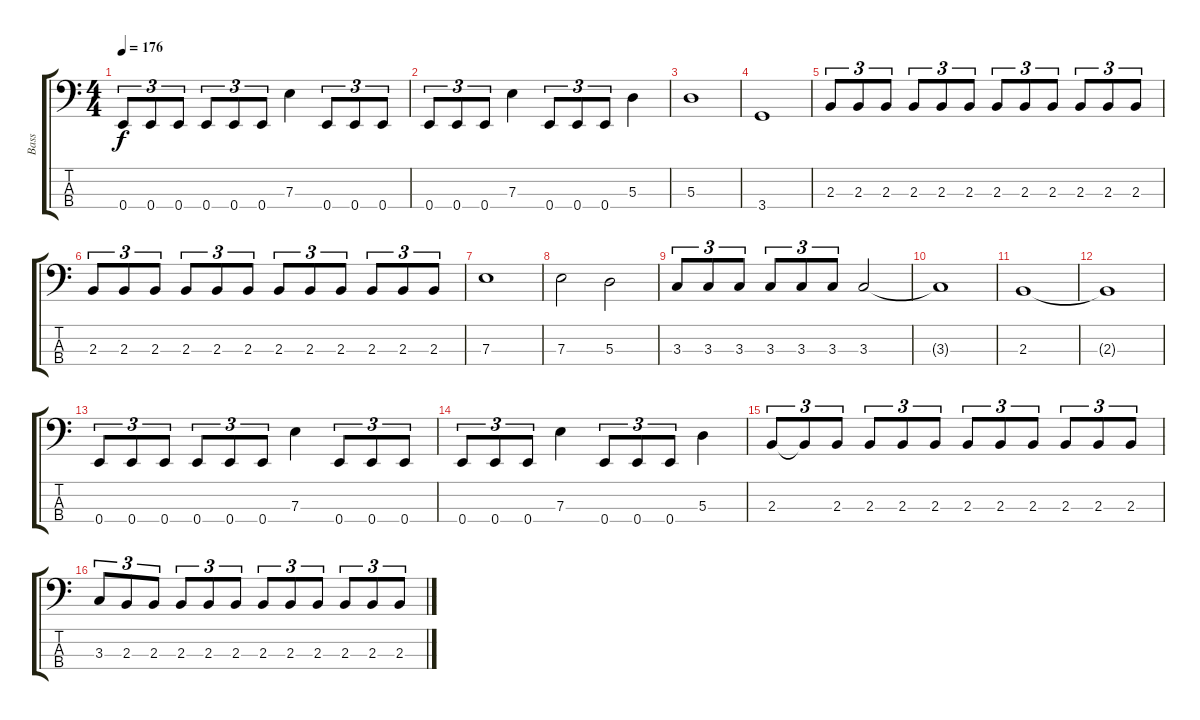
\track ("Bass" "Bass") {instrument electricbassfinger}
\staff {score tabs}
\tuning (G2 D2 A1 E1) {hide}
\ts (4 4)
\tempo 176
\clef f4
\ks c
0.4.8{tu (3 2) dy f} 0.4.8{tu (3 2)} 0.4.8{tu (3 2)} 0.4.8{tu (3 2)} 0.4.8{tu (3 2)} 0.4.8{tu (3 2)} 7.3.4 0.4.8{tu (3 2)} 0.4.8{tu (3 2)} 0.4.8{tu (3 2)} |
0.4.8{tu (3 2)} 0.4.8{tu (3 2)} 0.4.8{tu (3 2)} 7.3.4 0.4.8{tu (3 2)} 0.4.8{tu (3 2)} 0.4.8{tu (3 2)} 5.3.4 |
5.3.1 |
3.4.1 |
\section ("" "")
2.3.8{tu (3 2)} 2.3.8{tu (3 2)} 2.3.8{tu (3 2)} 2.3.8{tu (3 2)} 2.3.8{tu (3 2)} 2.3.8{tu (3 2)} 2.3.8{tu (3 2)} 2.3.8{tu (3 2)} 2.3.8{tu (3 2)} 2.3.8{tu (3 2)} 2.3.8{tu (3 2)} 2.3.8{tu (3 2)} |
2.3.8{tu (3 2)} 2.3.8{tu (3 2)} 2.3.8{tu (3 2)} 2.3.8{tu (3 2)} 2.3.8{tu (3 2)} 2.3.8{tu (3 2)} 2.3.8{tu (3 2)} 2.3.8{tu (3 2)} 2.3.8{tu (3 2)} 2.3.8{tu (3 2)} 2.3.8{tu (3 2)} 2.3.8{tu (3 2)} |
7.3.1 |
7.3.2 5.3.2 |
3.3.8{tu (3 2)} 3.3.8{tu (3 2)} 3.3.8{tu (3 2)} 3.3.8{tu (3 2)} 3.3.8{tu (3 2)} 3.3.8{tu (3 2)} 3.3.2 |
3.3{t}.1 |
2.3.1 |
2.3{t}.1 |
\section ("" "")
0.4.8{tu (3 2)} 0.4.8{tu (3 2)} 0.4.8{tu (3 2)} 0.4.8{tu (3 2)} 0.4.8{tu (3 2)} 0.4.8{tu (3 2)} 7.3.4 0.4.8{tu (3 2)} 0.4.8{tu (3 2)} 0.4.8{tu (3 2)} |
0.4.8{tu (3 2)} 0.4.8{tu (3 2)} 0.4.8{tu (3 2)} 7.3.4 0.4.8{tu (3 2)} 0.4.8{tu (3 2)} 0.4.8{tu (3 2)} 5.3.4 |
2.3.8{tu (3 2)} 2.3{t}.8{tu (3 2)} 2.3.8{tu (3 2)} 2.3.8{tu (3 2)} 2.3.8{tu (3 2)} 2.3.8{tu (3 2)} 2.3.8{tu (3 2)} 2.3.8{tu (3 2)} 2.3.8{tu (3 2)} 2.3.8{tu (3 2)} 2.3.8{tu (3 2)} 2.3.8{tu (3 2)} |
3.3.8{tu (3 2)} 2.3.8{tu (3 2)} 2.3.8{tu (3 2)} 2.3.8{tu (3 2)} 2.3.8{tu (3 2)} 2.3.8{tu (3 2)} 2.3.8{tu (3 2)} 2.3.8{tu (3 2)} 2.3.8{tu (3 2)} 2.3.8{tu (3 2)} 2.3.8{tu (3 2)} 2.3.8{tu (3 2)}
